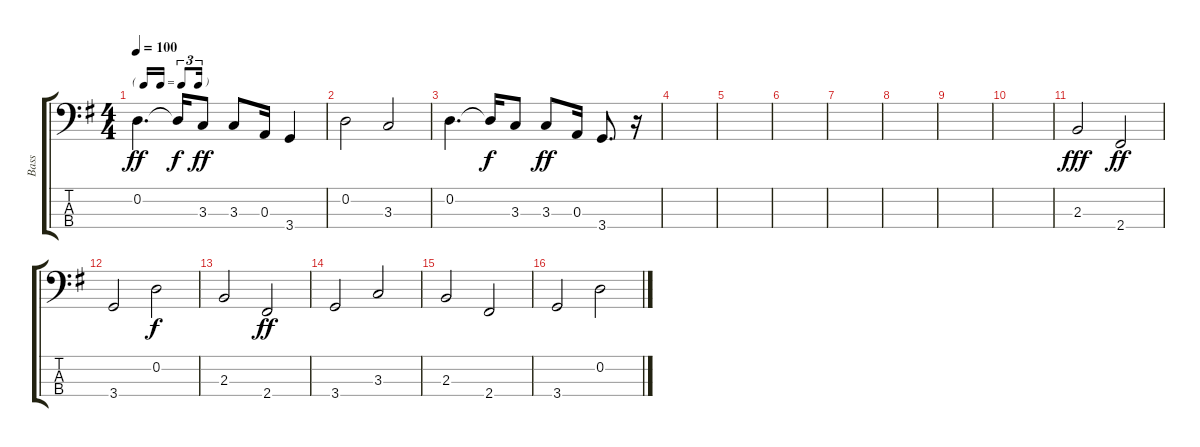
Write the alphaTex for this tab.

\track ("Bass" "Bass") {instrument electricbassfinger}
\staff {score tabs}
\tuning (G2 D2 A1 E1) {hide}
\ts (4 4)
\tf triplet16th
\tempo 100
\clef f4
\ks g
0.2.4{d dy ff} 0.2{t}.16{dy f} 3.3.8{dy ff} 3.3.8 0.3.16 3.4.4 |
0.2.2 3.3.2 |
0.2.4{d} 0.2{t}.16{dy f} 3.3.8 3.3.8{dy ff} 0.3.16 3.4.8{d} r.16 |
|
|
|
|
|
|
|
2.3.2{dy fff} 2.4.2{dy ff} |
3.4.2 0.2.2{dy f} |
2.3.2 2.4.2{dy ff} |
3.4.2 3.3.2 |
2.3.2 2.4.2 |
3.4.2 0.2.2
